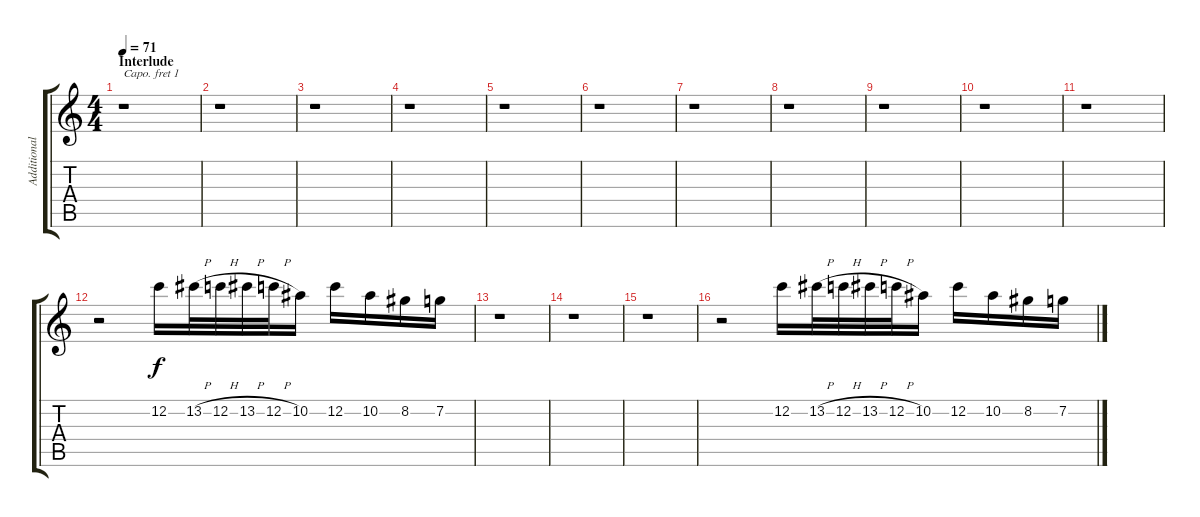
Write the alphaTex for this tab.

\track ("Additional Acoustic Guitar" "Additional") {instrument acousticguitarsteel}
\staff {score tabs}
\capo 1
\tuning (E4 B3 G3 D3 A2 E2) {hide}
\ts (4 4)
\section ("" "Interlude")
\tempo 71
\clef g2
\ks c
r.1{dy f} |
r.1 |
r.1 |
r.1 |
r.1 |
r.1 |
r.1 |
r.1 |
r.1 |
r.1 |
r.1 |
r.2 12.2.16 13.2{h}.32 12.2{h}.32 13.2{h}.32 12.2{h}.32 10.2.16 12.2.16 10.2.16 8.2.16 7.2.16 |
r.1 |
r.1 |
r.1 |
r.2 12.2.16 13.2{h}.32 12.2{h}.32 13.2{h}.32 12.2{h}.32 10.2.16 12.2.16 10.2.16 8.2.16 7.2.16
